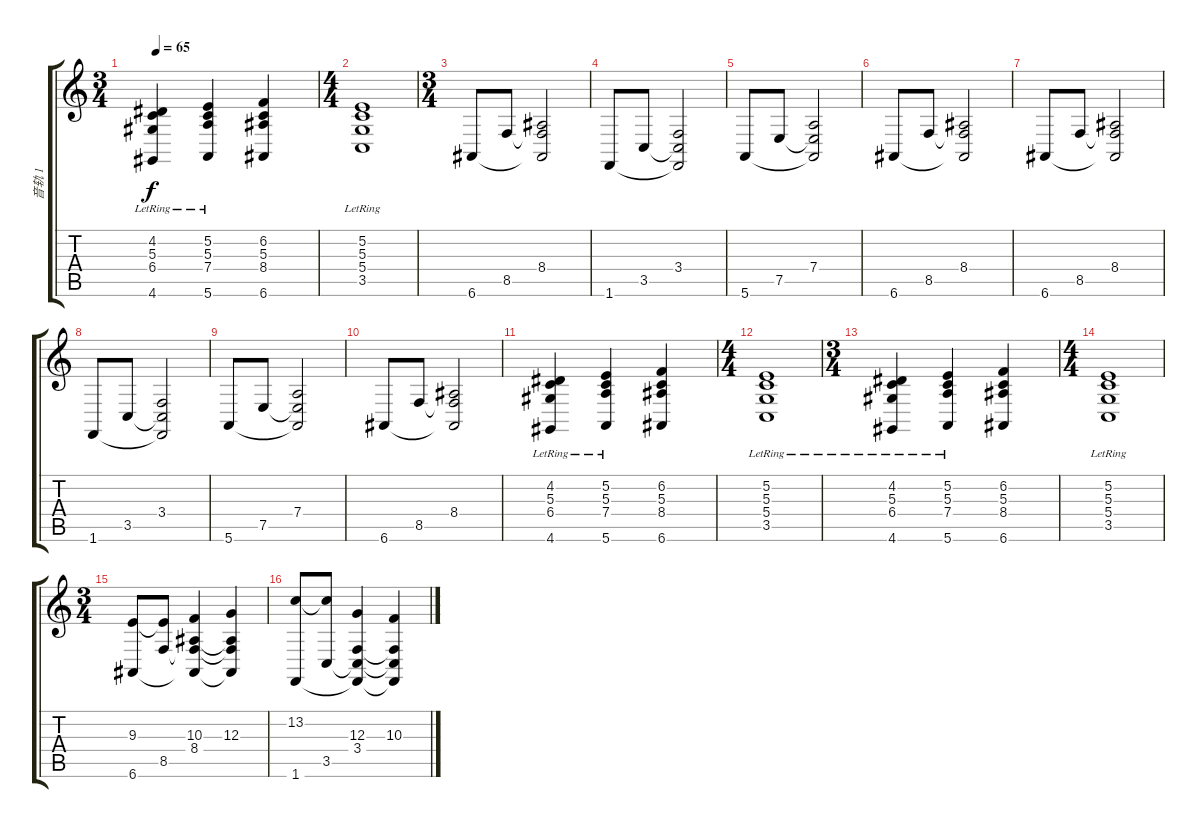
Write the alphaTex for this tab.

\track ("音轨 1" "音轨 1") {instrument acousticgrandpiano}
\staff {score tabs}
\tuning (E4 B3 G3 D3 A2 E2) {hide}
\ts (3 4)
\tempo 65
\clef g2
\ks c
(4.2 5.3{lr} 6.4{lr} 4.6).4{dy f} (5.2 5.3{lr} 7.4{lr} 5.6).4 (6.2 5.3 8.4 6.6).4 |
\ts (4 4)
(5.2 5.3{lr} 5.4 3.5{lr}).1 |
\ts (3 4)
6.6.8 8.5.8 (8.4 8.5{t} 6.6{t}).2 |
1.6.8 3.5.8 (3.4 3.5{t} 1.6{t}).2 |
5.6.8 7.5.8 (7.4 7.5{t} 5.6{t}).2 |
6.6.8 8.5.8 (8.4 8.5{t} 6.6{t}).2 |
6.6.8 8.5.8 (8.4 8.5{t} 6.6{t}).2 |
1.6.8 3.5.8 (3.4 3.5{t} 1.6{t}).2 |
5.6.8 7.5.8 (7.4 7.5{t} 5.6{t}).2 |
6.6.8 8.5.8 (8.4 8.5{t} 6.6{t}).2 |
(4.2 5.3{lr} 6.4{lr} 4.6).4 (5.2 5.3{lr} 7.4{lr} 5.6).4 (6.2 5.3 8.4 6.6).4 |
\ts (4 4)
(5.2 5.3{lr} 5.4 3.5{lr}).1 |
\ts (3 4)
(4.2 5.3{lr} 6.4{lr} 4.6).4 (5.2 5.3{lr} 7.4{lr} 5.6).4 (6.2 5.3 8.4 6.6).4 |
\ts (4 4)
(5.2 5.3{lr} 5.4 3.5{lr}).1 |
\ts (3 4)
(9.3 6.6).8 (9.3{t} 8.5).8 (10.3 8.4 8.5{t} 6.6{t}).4 (12.3 8.4{t} 8.5{t} 6.6{t}).4 |
(13.2 1.6).8 (13.2{t} 3.5).8 (12.3 3.4 3.5{t} 1.6{t}).4 (10.3 3.4{t} 3.5{t} 1.6{t}).4
